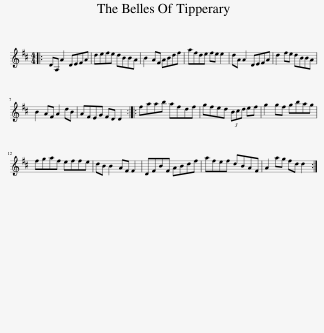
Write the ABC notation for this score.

X:1
L:1/8
M:4/4
I:linebreak $
K:D
V:1 treble
V:1
|: DA, A2 DEFA | defe dBBA | B2 AF ABdf | afde fe e2 | dA A2 DEFA | %5
 d2 fe dBBA |$ B2 AF A2 dB | AFEG FD D2 :: faab afdf | gfed (3Bcd ef | %10
 g2 gf gbag |$ fgaf effe | dB B2 AF F2 | DFBF ABdf | afef dBAF | %15
 A2 ag fd d2 :| %16
